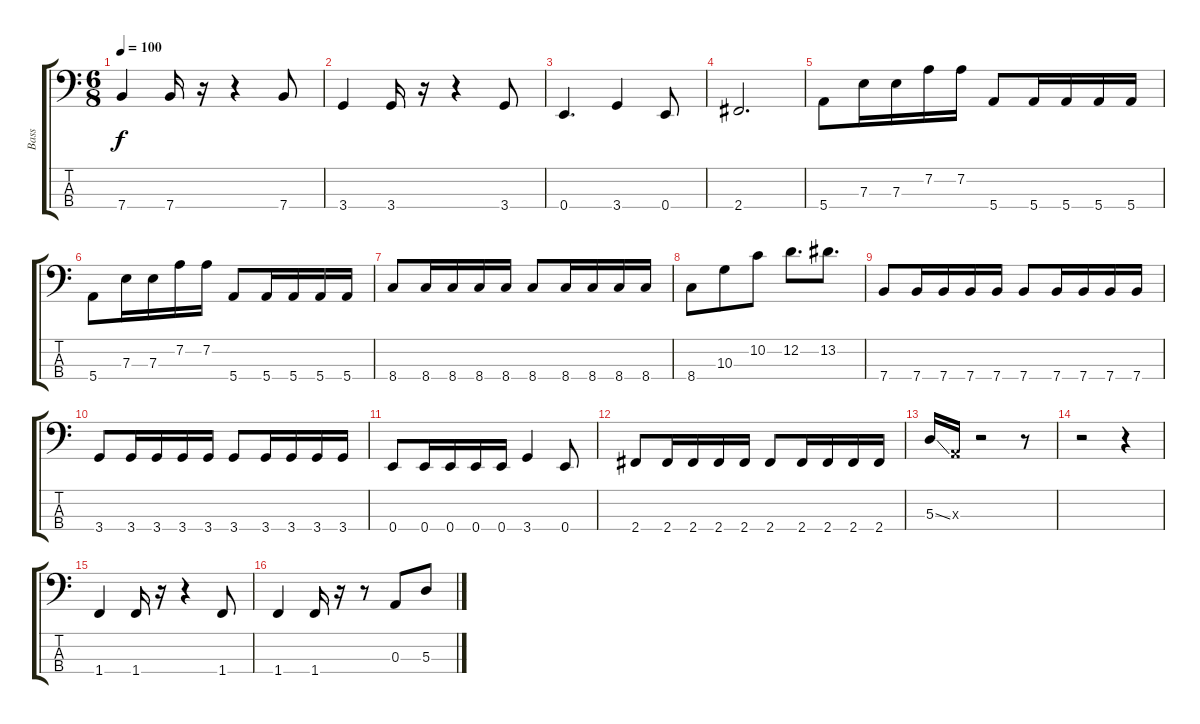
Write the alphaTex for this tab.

\track ("Bass" "Bass") {instrument electricbassfinger}
\staff {score tabs}
\tuning (G2 D2 A1 E1) {hide}
\ts (6 8)
\tempo 100
\clef f4
\ks c
7.4.4{dy f} 7.4.16 r.16 r.4 7.4.8 |
3.4.4 3.4.16 r.16 r.4 3.4.8 |
0.4.4{d} 3.4.4 0.4.8 |
2.4.2{d} |
5.4.8 7.3.16 7.3.16 7.2.16 7.2.16 5.4.8 5.4.16 5.4.16 5.4.16 5.4.16 |
5.4.8 7.3.16 7.3.16 7.2.16 7.2.16 5.4.8 5.4.16 5.4.16 5.4.16 5.4.16 |
8.4.8 8.4.16 8.4.16 8.4.16 8.4.16 8.4.8 8.4.16 8.4.16 8.4.16 8.4.16 |
8.4.8 10.3.8 10.2.8 12.2.8{d} 13.2.8{d} |
7.4.8 7.4.16 7.4.16 7.4.16 7.4.16 7.4.8 7.4.16 7.4.16 7.4.16 7.4.16 |
3.4.8 3.4.16 3.4.16 3.4.16 3.4.16 3.4.8 3.4.16 3.4.16 3.4.16 3.4.16 |
0.4.8 0.4.16 0.4.16 0.4.16 0.4.16 3.4.4 0.4.8 |
2.4.8 2.4.16 2.4.16 2.4.16 2.4.16 2.4.8 2.4.16 2.4.16 2.4.16 2.4.16 |
5.3{ss}.16 0.3{x}.16 r.2 r.8 |
r.2 r.4 |
1.4.4 1.4.16 r.16 r.4 1.4.8 |
1.4.4 1.4.16 r.16 r.8 0.3.8 5.3.8
